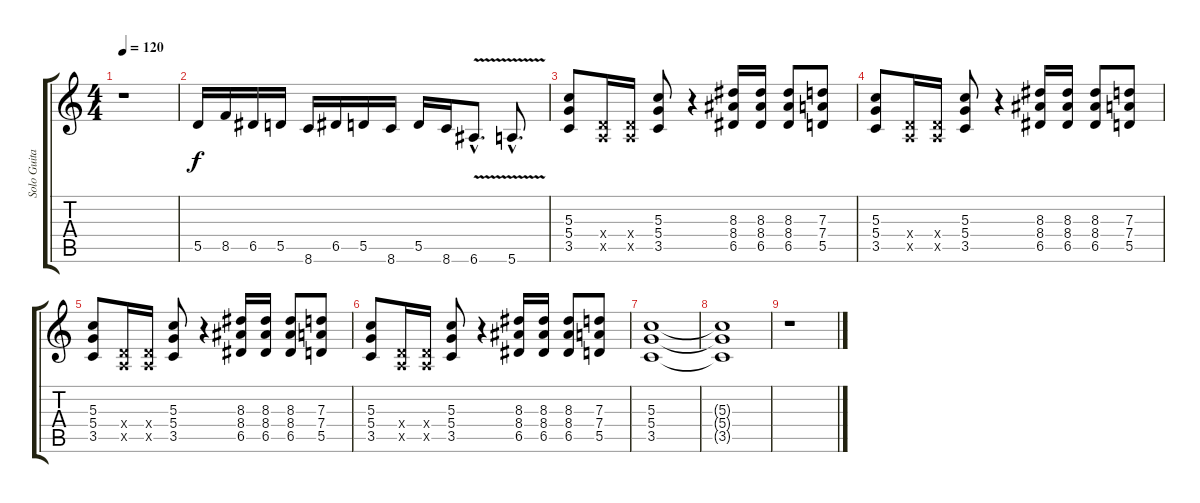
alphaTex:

\track ("Solo Guitar" "Solo Guita") {instrument overdrivenguitar}
\staff {score tabs}
\tuning (E4 B3 G3 D3 A2 E2) {hide}
\ts (4 4)
\tempo 120
\clef g2
\ks c
r.1{dy f} |
5.5.16 8.5.16 6.5.16 5.5.16 8.6.16 6.5.16 5.5.16 8.6.16 5.5.16 8.6.16 6.6{v hac}.8{d} 5.6{v hac}.8{d} |
(5.3 5.4 3.5).8{instrument distortionguitar} (0.4{x} 0.5{x}).16 (0.4{x} 0.5{x}).16 (5.3 5.4 3.5).8 r.4 (8.3 8.4 6.5).16 (8.3 8.4 6.5).16 (8.3 8.4 6.5).8 (7.3 7.4 5.5).8 |
(5.3 5.4 3.5).8{instrument distortionguitar} (0.4{x} 0.5{x}).16 (0.4{x} 0.5{x}).16 (5.3 5.4 3.5).8 r.4 (8.3 8.4 6.5).16 (8.3 8.4 6.5).16 (8.3 8.4 6.5).8 (7.3 7.4 5.5).8 |
(5.3 5.4 3.5).8{instrument distortionguitar} (0.4{x} 0.5{x}).16 (0.4{x} 0.5{x}).16 (5.3 5.4 3.5).8 r.4 (8.3 8.4 6.5).16 (8.3 8.4 6.5).16 (8.3 8.4 6.5).8 (7.3 7.4 5.5).8 |
(5.3 5.4 3.5).8{instrument distortionguitar} (0.4{x} 0.5{x}).16 (0.4{x} 0.5{x}).16 (5.3 5.4 3.5).8 r.4 (8.3 8.4 6.5).16 (8.3 8.4 6.5).16 (8.3 8.4 6.5).8 (7.3 7.4 5.5).8 |
(5.3 5.4 3.5).1 |
(5.3{t} 5.4{t} 3.5{t}).1 |
r.1
